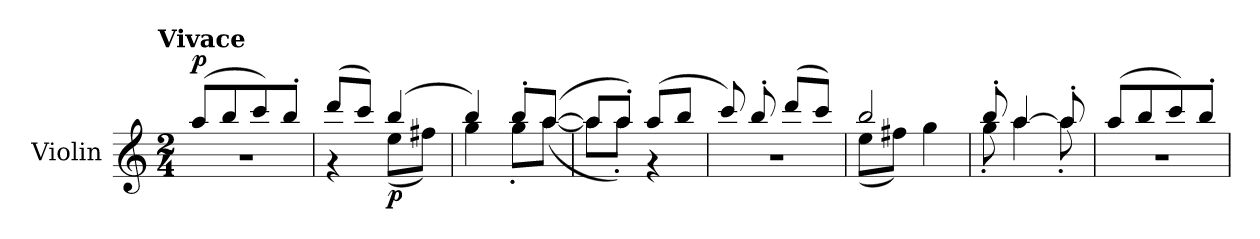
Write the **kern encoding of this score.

**kern	**dynam
*part1	*part1
*staff1	*staff1
*I"Violin	*
*I'Vln.	*
*clefG2	*
*k[]	*
!!LO:TX:omd:t=Vivace
*M2/4	*
*MM172	*
=1	=1
*^	*
!	!	!LO:DY:a
(8aa/L	2r	p
8bb/	.	.
8ccc/)	.	.
8bb'/J	.	.
=2	=2	=2
(8ddd/L	4r	.
8ccc/J)	.	.
!	!	!LO:DY:b
(4bb/	(8ee\L	p
.	8ff#X\J)	.
=3	=3	=3
4bb/)	4gg\	.
8bb'/L	8gg'\L	.
([8aa/J	([8aa\J	.
=4	=4	=4
8aa/L]	8aa\L]	.
8aa'/J)	8aa'\J)	.
(8aa/L	4r	.
8bb/J	.	.
=5	=5	=5
8ccc/)	2r	.
8bb'/	.	.
(8ddd/L	.	.
8ccc/J)	.	.
=6	=6	=6
2bb/	(8ee\L	.
.	8ff#X\J)	.
.	4gg\	.
=7	=7	=7
8bb'/	8gg'\	.
[4aa/	4aa\	.
8aa'/]	8aa'\	.
=8	=8	=8
(8aa/L	2r	.
8bb/	.	.
8ccc/)	.	.
8bb'/J	.	.
*v	*v	*
=	=
*-	*-
